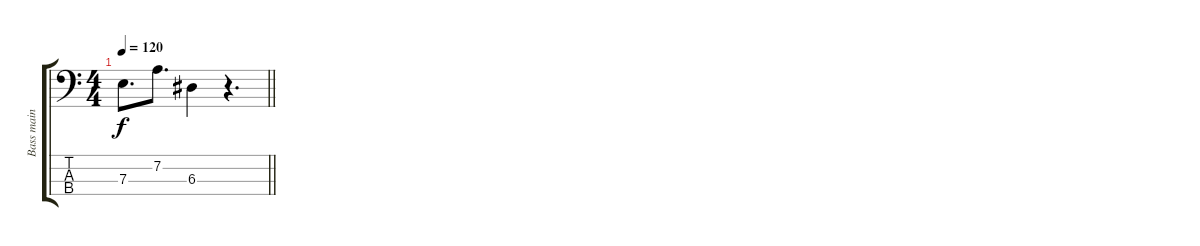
\track ("Bass main riff" "Bass main ") {instrument electricbassfinger}
\staff {score tabs}
\tuning (G2 D2 A1 E1) {hide}
\ts (4 4)
\tempo 120
\clef f4
\barLineRight lightlight
\ks c
7.3.8{d dy f} 7.2.8{d} 6.3.4 r.4{d}
